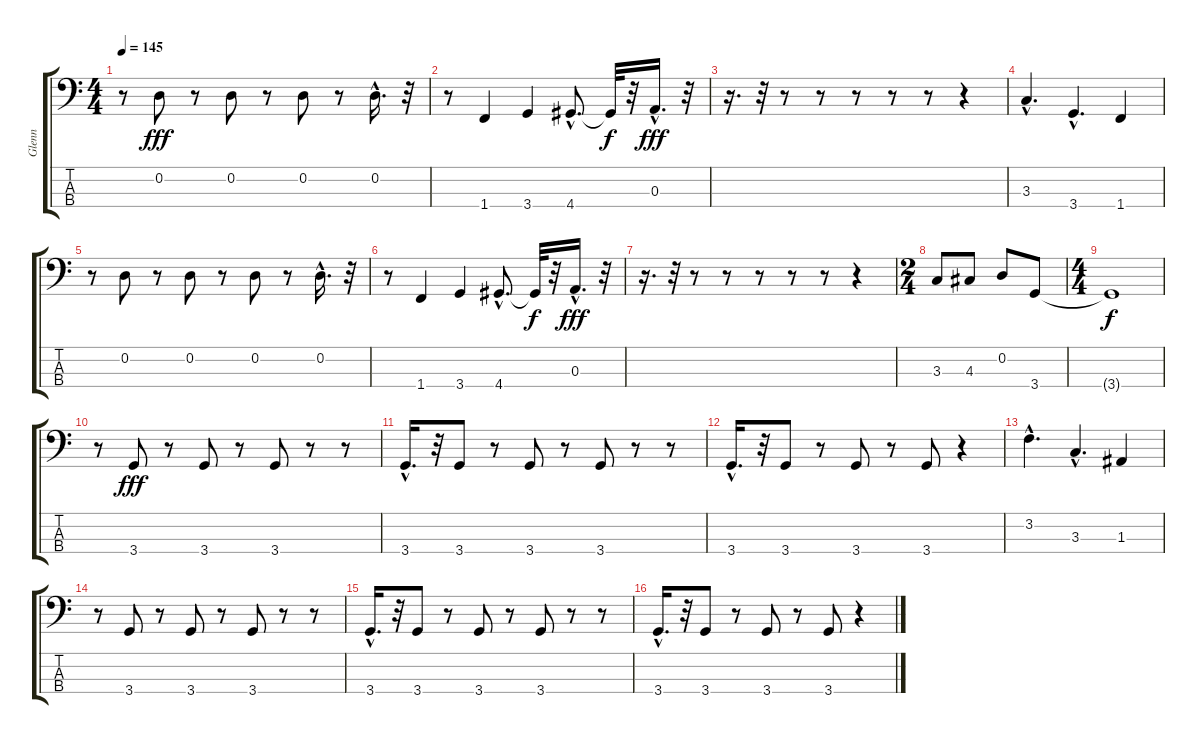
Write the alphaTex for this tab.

\track ("Glenn" "Glenn") {instrument electricbassfinger}
\staff {score tabs}
\tuning (G2 D2 A1 E1) {hide}
\ts (4 4)
\tempo 145
\clef f4
\ks c
r.8{dy fff} 0.2.8 r.8 0.2.8 r.8 0.2.8 r.8 0.2{hac}.16{d} r.32 |
r.8 1.4.4 3.4.4 4.4{hac}.8{d} 4.4{t}.32{dy f} r.32 0.3{hac}.16{d dy fff} r.32 |
r.16{d} r.32 r.8 r.8 r.8 r.8 r.8 r.4 |
3.3{hac}.4{d} 3.4{hac}.4{d} 1.4.4 |
r.8 0.2.8 r.8 0.2.8 r.8 0.2.8 r.8 0.2{hac}.16{d} r.32 |
r.8 1.4.4 3.4.4 4.4{hac}.8{d} 4.4{t}.32{dy f} r.32 0.3{hac}.16{d dy fff} r.32 |
r.16{d} r.32 r.8 r.8 r.8 r.8 r.8 r.4 |
\ts (2 4)
3.3.8 4.3.8 0.2.8 3.4.8 |
\ts (4 4)
3.4{t}.1{dy f} |
r.8 3.4.8{dy fff} r.8 3.4.8 r.8 3.4.8 r.8 r.8 |
3.4{hac}.16{d} r.32 3.4.8 r.8 3.4.8 r.8 3.4.8 r.8 r.8 |
3.4{hac}.16{d} r.32 3.4.8 r.8 3.4.8 r.8 3.4.8 r.4 |
3.2{hac}.4{d} 3.3{hac}.4{d} 1.3.4 |
r.8 3.4.8 r.8 3.4.8 r.8 3.4.8 r.8 r.8 |
3.4{hac}.16{d} r.32 3.4.8 r.8 3.4.8 r.8 3.4.8 r.8 r.8 |
3.4{hac}.16{d} r.32 3.4.8 r.8 3.4.8 r.8 3.4.8 r.4
